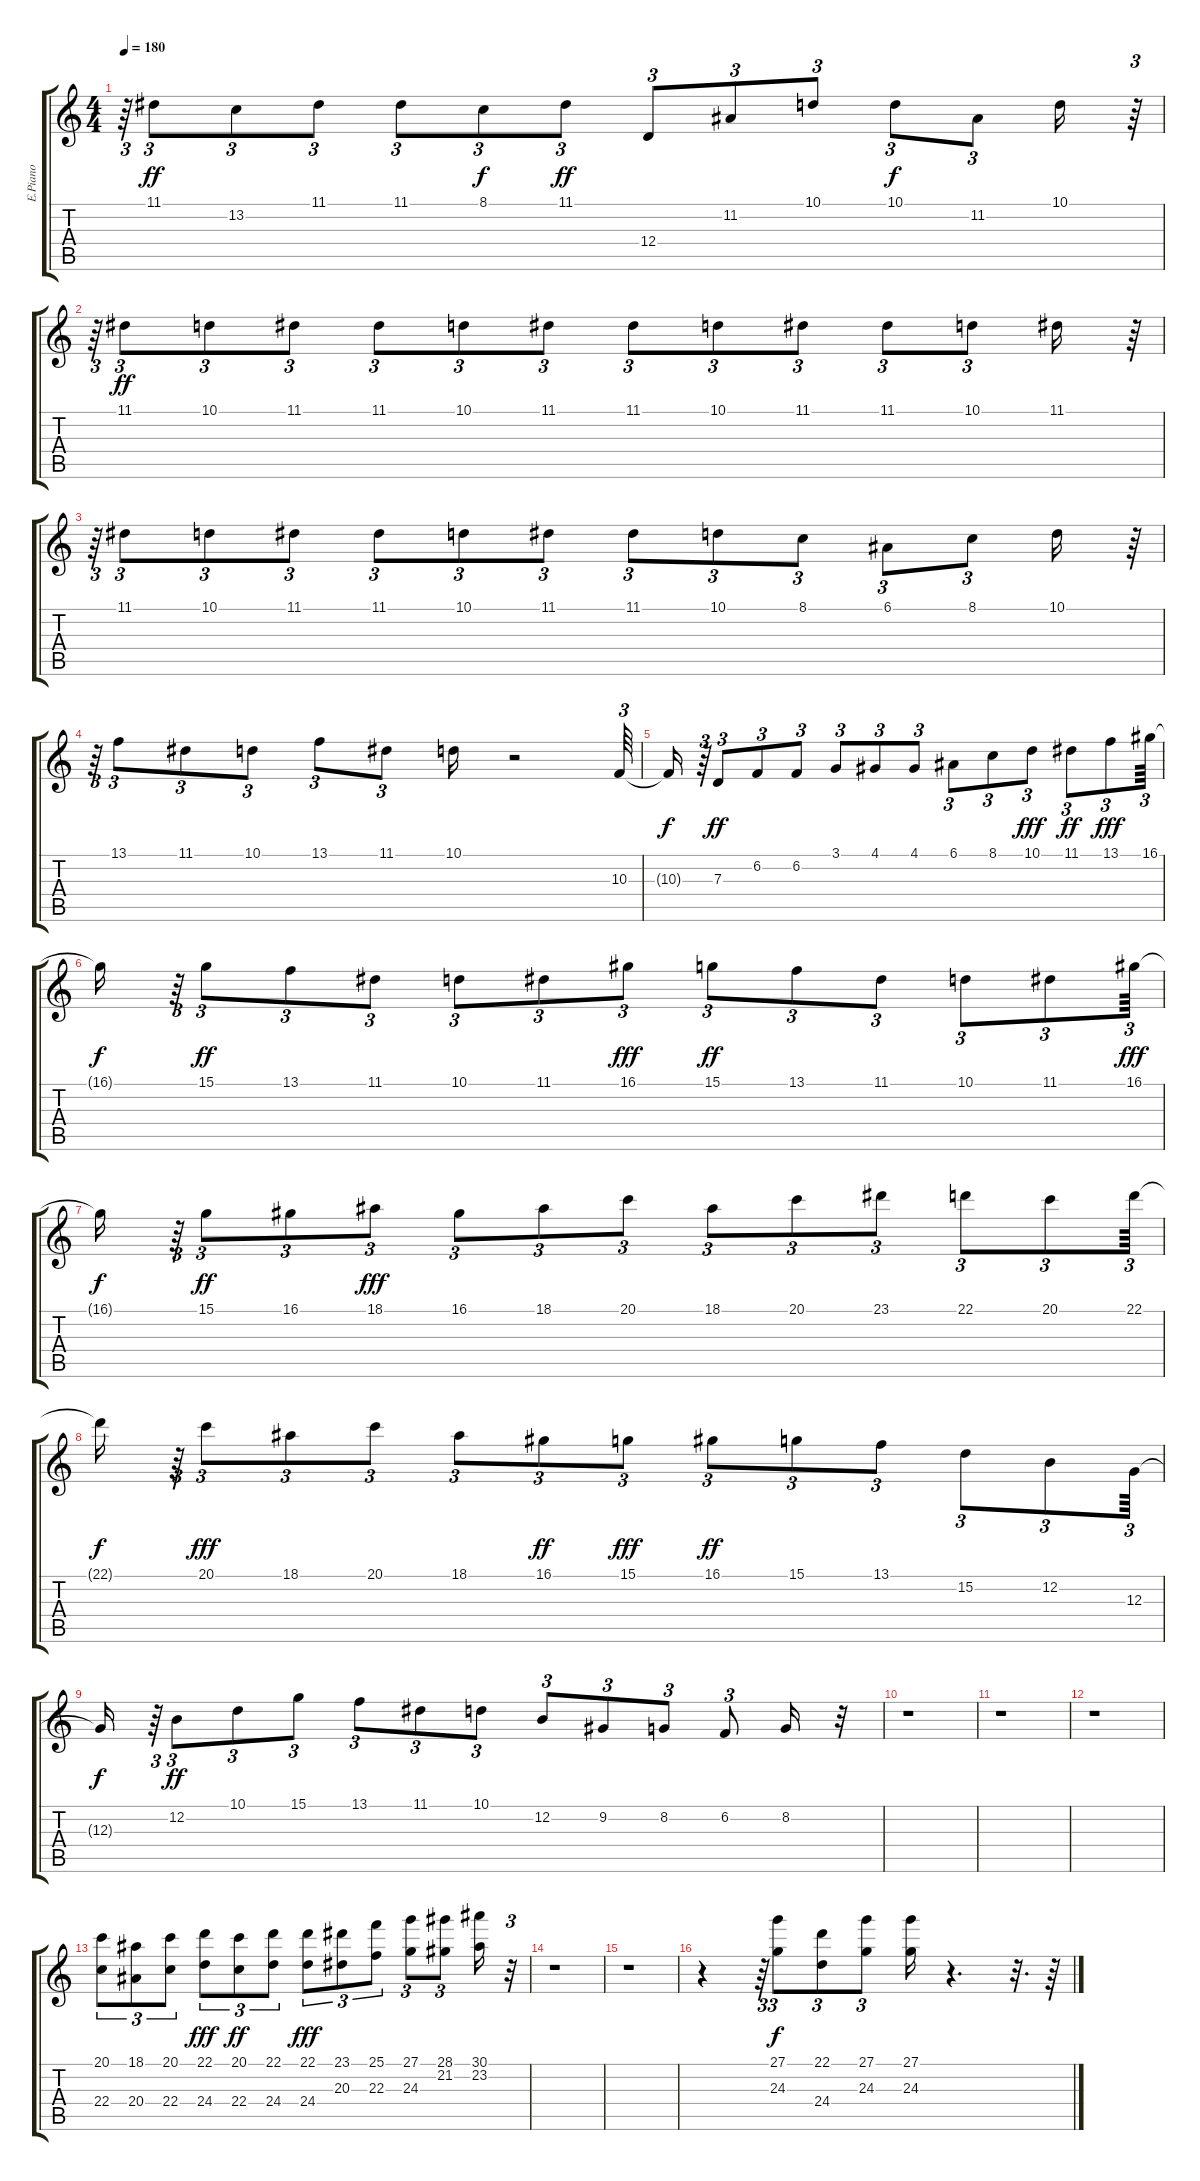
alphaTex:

\track ("E.Piano" "E.Piano") {instrument electricpiano2}
\staff {score tabs}
\tuning (E4 B3 G3 D3 A2 E2) {hide}
\ts (4 4)
\tempo 180
\clef g2
\ks c
r.64{tu (3 2) dy ff} 11.1.8{tu (3 2)} 13.2.8{tu (3 2)} 11.1.8{tu (3 2)} 11.1.8{tu (3 2)} 8.1.8{tu (3 2) dy f} 11.1.8{tu (3 2) dy ff} 12.4.8{tu (3 2)} 11.2.8{tu (3 2)} 10.1.8{tu (3 2)} 10.1.8{tu (3 2) dy f} 11.2.8{tu (3 2)} 10.1.16 r.64{tu (3 2)} |
r.64{tu (3 2)} 11.1.8{tu (3 2) dy ff} 10.1.8{tu (3 2)} 11.1.8{tu (3 2)} 11.1.8{tu (3 2)} 10.1.8{tu (3 2)} 11.1.8{tu (3 2)} 11.1.8{tu (3 2)} 10.1.8{tu (3 2)} 11.1.8{tu (3 2)} 11.1.8{tu (3 2)} 10.1.8{tu (3 2)} 11.1.16 r.64{tu (3 2)} |
r.64{tu (3 2)} 11.1.8{tu (3 2)} 10.1.8{tu (3 2)} 11.1.8{tu (3 2)} 11.1.8{tu (3 2)} 10.1.8{tu (3 2)} 11.1.8{tu (3 2)} 11.1.8{tu (3 2)} 10.1.8{tu (3 2)} 8.1.8{tu (3 2)} 6.1.8{tu (3 2)} 8.1.8{tu (3 2)} 10.1.16 r.64{tu (3 2)} |
r.64{tu (3 2)} 13.1.8{tu (3 2)} 11.1.8{tu (3 2)} 10.1.8{tu (3 2)} 13.1.8{tu (3 2)} 11.1.8{tu (3 2)} 10.1.16 r.2 10.3.64{tu (3 2)} |
10.3{t}.16{dy f} r.64{tu (3 2)} 7.3.8{tu (3 2) dy ff} 6.2.8{tu (3 2)} 6.2.8{tu (3 2)} 3.1.8{tu (3 2)} 4.1.8{tu (3 2)} 4.1.8{tu (3 2)} 6.1.8{tu (3 2)} 8.1.8{tu (3 2)} 10.1.8{tu (3 2) dy fff} 11.1.8{tu (3 2) dy ff} 13.1.8{tu (3 2) dy fff} 16.1.64{tu (3 2)} |
16.1{t}.16{dy f} r.64{tu (3 2)} 15.1.8{tu (3 2) dy ff} 13.1.8{tu (3 2)} 11.1.8{tu (3 2)} 10.1.8{tu (3 2)} 11.1.8{tu (3 2)} 16.1.8{tu (3 2) dy fff} 15.1.8{tu (3 2) dy ff} 13.1.8{tu (3 2)} 11.1.8{tu (3 2)} 10.1.8{tu (3 2)} 11.1.8{tu (3 2)} 16.1.64{tu (3 2) dy fff} |
16.1{t}.16{dy f} r.64{tu (3 2)} 15.1.8{tu (3 2) dy ff} 16.1.8{tu (3 2)} 18.1.8{tu (3 2) dy fff} 16.1.8{tu (3 2)} 18.1.8{tu (3 2)} 20.1.8{tu (3 2)} 18.1.8{tu (3 2)} 20.1.8{tu (3 2)} 23.1.8{tu (3 2)} 22.1.8{tu (3 2)} 20.1.8{tu (3 2)} 22.1.64{tu (3 2)} |
22.1{t}.16{dy f} r.64{tu (3 2)} 20.1.8{tu (3 2) dy fff} 18.1.8{tu (3 2)} 20.1.8{tu (3 2)} 18.1.8{tu (3 2)} 16.1.8{tu (3 2) dy ff} 15.1.8{tu (3 2) dy fff} 16.1.8{tu (3 2) dy ff} 15.1.8{tu (3 2)} 13.1.8{tu (3 2)} 15.2.8{tu (3 2)} 12.2.8{tu (3 2)} 12.3.64{tu (3 2)} |
12.3{t}.16{dy f} r.64{tu (3 2)} 12.2.8{tu (3 2) dy ff} 10.1.8{tu (3 2)} 15.1.8{tu (3 2)} 13.1.8{tu (3 2)} 11.1.8{tu (3 2)} 10.1.8{tu (3 2)} 12.2.8{tu (3 2)} 9.2.8{tu (3 2)} 8.2.8{tu (3 2)} 6.2.8{tu (3 2)} 8.2.16 r.32 |
r.1 |
r.1 |
r.1 |
(20.1 22.4).8{tu (3 2)} (18.1 20.4).8{tu (3 2)} (20.1 22.4).8{tu (3 2)} (22.1 24.4).8{tu (3 2) dy fff} (20.1 22.4).8{tu (3 2) dy ff} (22.1 24.4).8{tu (3 2)} (22.1 24.4).8{tu (3 2) dy fff} (23.1 20.3).8{tu (3 2)} (25.1 22.3).8{tu (3 2)} (27.1 24.3).8{tu (3 2)} (28.1 21.2).8{tu (3 2)} (30.1 23.2).16 r.32{tu (3 2)} |
r.1 |
r.1 |
r.4 r.64{tu (3 2)} (27.1 24.3).8{tu (3 2) dy f} (22.1 24.4).8{tu (3 2)} (27.1 24.3).8{tu (3 2)} (27.1 24.3).16 r.4{d} r.32{d} r.64
